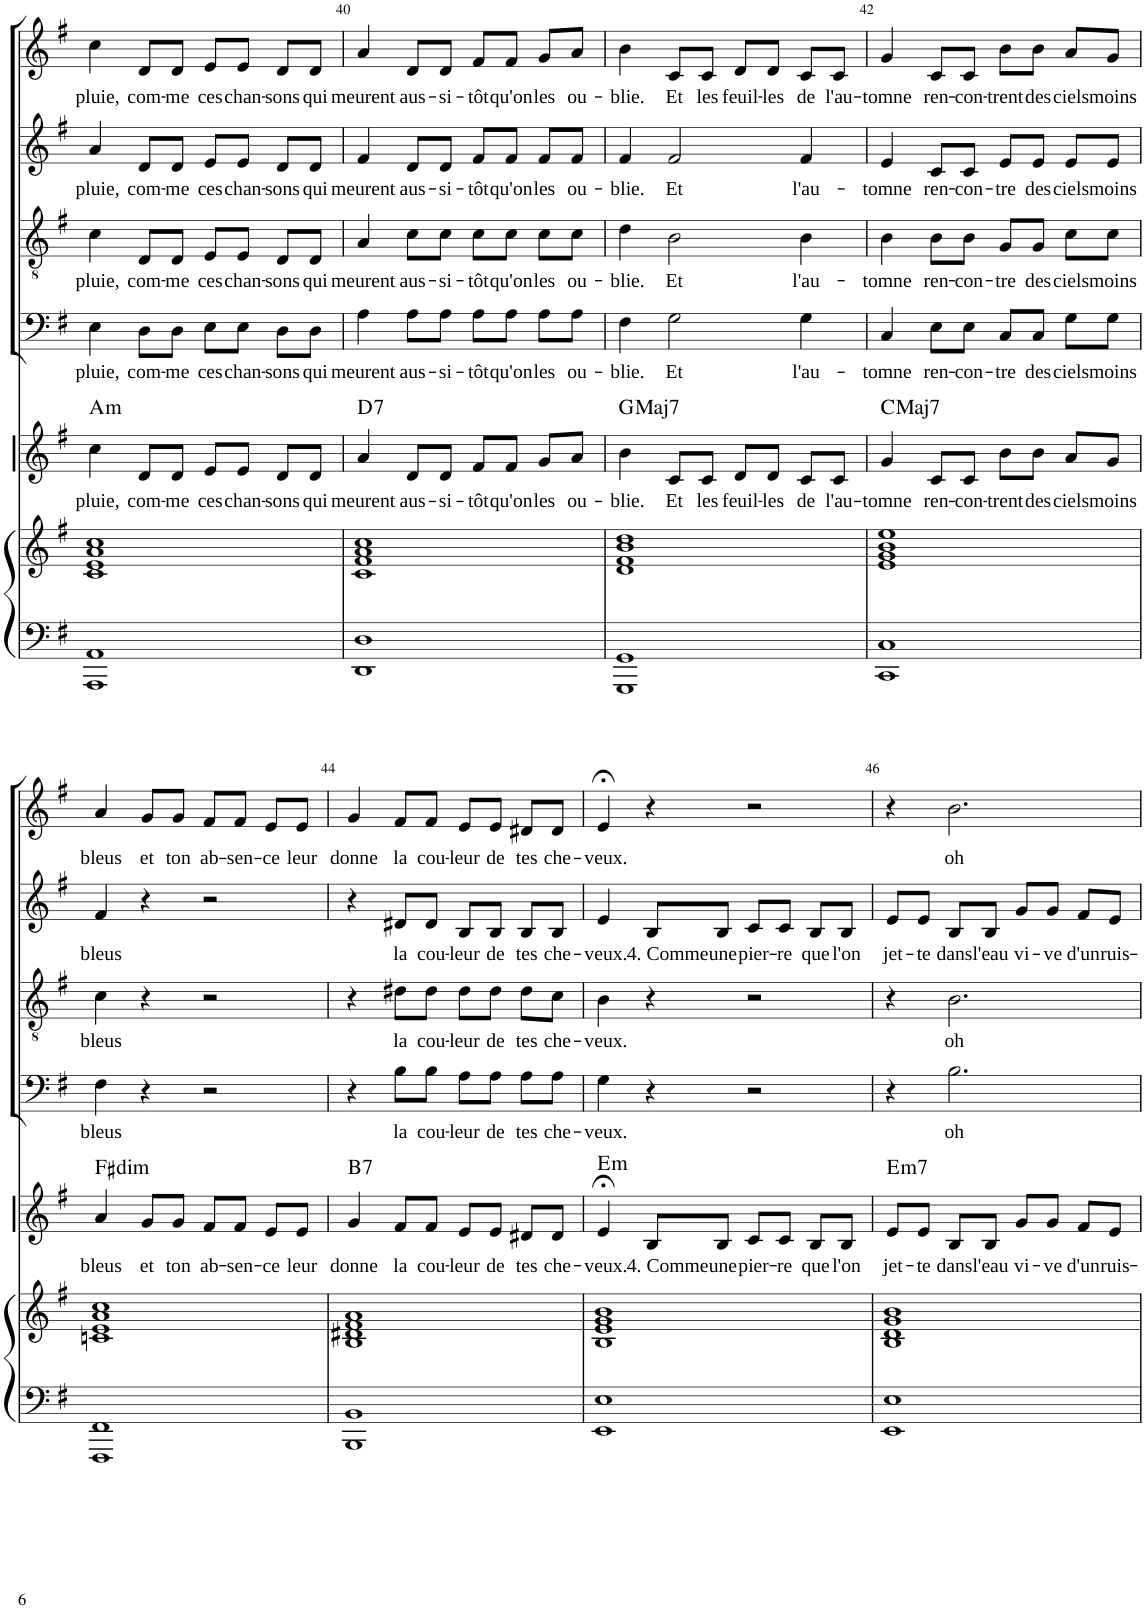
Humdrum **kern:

**kern	**kern	**kern	**text	**harte	**kern	**text	**kern	**text	**kern	**text	**kern	**text
*part6	*part6	*part5	*part5	*part5	*part4	*part4	*part3	*part3	*part2	*part2	*part1	*part1
*staff7	*staff6	*staff5	*staff5	*	*staff4	*staff4	*staff3	*staff3	*staff2	*staff2	*staff1	*staff1
*I"Piano	*	*I"Voix	*	*	*I"Bass	*	*I"Ténor	*	*I"Alto	*	*I"Soprano	*
*I'Pno	*	*	*	*	*	*	*	*	*	*	*	*
!!LO:PB:g=z
*clefF4	*clefG2	*clefG2	*	*	*clefF4	*	*clefGv2	*	*clefG2	*	*clefG2	*
*k[f#]	*k[f#]	*k[f#]	*	*	*k[f#]	*	*k[f#]	*	*k[f#]	*	*k[f#]	*
*M4/4	*M4/4	*M4/4	*	*	*M4/4	*	*M4/4	*	*M4/4	*	*M4/4	*
=39	=39	=39	=39	=39	=39	=39	=39	=39	=39	=39	=39	=39
!	!	!	!LO:LY:b	!LO:H:kt=m	!	!LO:LY:b	!	!LO:LY:b	!	!LO:LY:b	!	!LO:LY:b
1AAA 1AA	1c 1e 1a 1cc	4cc\	pluie,	A:min	4E\	pluie,	4c\	pluie,	4a/	pluie,	4cc\	pluie,
!	!	!	!LO:LY:b	!	!	!LO:LY:b	!	!LO:LY:b	!	!LO:LY:b	!	!LO:LY:b
.	.	8d/L	com-	.	8D\L	com-	8D/L	com-	8d/L	com-	8d/L	com-
!	!	!	!LO:LY:b	!	!	!LO:LY:b	!	!LO:LY:b	!	!LO:LY:b	!	!LO:LY:b
.	.	8d/J	-me	.	8D\J	-me	8D/J	-me	8d/J	-me	8d/J	-me
!	!	!	!LO:LY:b	!	!	!LO:LY:b	!	!LO:LY:b	!	!LO:LY:b	!	!LO:LY:b
.	.	8e/L	ces	.	8E\L	ces	8E/L	ces	8e/L	ces	8e/L	ces
!	!	!	!LO:LY:b	!	!	!LO:LY:b	!	!LO:LY:b	!	!LO:LY:b	!	!LO:LY:b
.	.	8e/J	chan-	.	8E\J	chan-	8E/J	chan-	8e/J	chan-	8e/J	chan-
!	!	!	!LO:LY:b	!	!	!LO:LY:b	!	!LO:LY:b	!	!LO:LY:b	!	!LO:LY:b
.	.	8d/L	-sons	.	8D\L	-sons	8D/L	-sons	8d/L	-sons	8d/L	-sons
!	!	!	!LO:LY:b	!	!	!LO:LY:b	!	!LO:LY:b	!	!LO:LY:b	!	!LO:LY:b
.	.	8d/J	qui	.	8D\J	qui	8D/J	qui	8d/J	qui	8d/J	qui
=40	=40	=40	=40	=40	=40	=40	=40	=40	=40	=40	=40	=40
!	!	!	!LO:LY:b	!LO:H:kt=7	!	!LO:LY:b	!	!LO:LY:b	!	!LO:LY:b	!	!LO:LY:b
1DD 1D	1c 1f# 1a 1cc	4a/	meurent	D:7	4A\	meurent	4A/	meurent	4f#/	meurent	4a/	meurent
!	!	!	!LO:LY:b	!	!	!LO:LY:b	!	!LO:LY:b	!	!LO:LY:b	!	!LO:LY:b
.	.	8d/L	aus-	.	8A\L	aus-	8c\L	aus-	8d/L	aus-	8d/L	aus-
!	!	!	!LO:LY:b	!	!	!LO:LY:b	!	!LO:LY:b	!	!LO:LY:b	!	!LO:LY:b
.	.	8d/J	-si-	.	8A\J	-si-	8c\J	-si-	8d/J	-si-	8d/J	-si-
!	!	!	!LO:LY:b	!	!	!LO:LY:b	!	!LO:LY:b	!	!LO:LY:b	!	!LO:LY:b
.	.	8f#/L	-tôt	.	8A\L	-tôt	8c\L	-tôt	8f#/L	-tôt	8f#/L	-tôt
!	!	!	!LO:LY:b	!	!	!LO:LY:b	!	!LO:LY:b	!	!LO:LY:b	!	!LO:LY:b
.	.	8f#/J	qu'on	.	8A\J	qu'on	8c\J	qu'on	8f#/J	qu'on	8f#/J	qu'on
!	!	!	!LO:LY:b	!	!	!LO:LY:b	!	!LO:LY:b	!	!LO:LY:b	!	!LO:LY:b
.	.	8g/L	les	.	8A\L	les	8c\L	les	8f#/L	les	8g/L	les
!	!	!	!LO:LY:b	!	!	!LO:LY:b	!	!LO:LY:b	!	!LO:LY:b	!	!LO:LY:b
.	.	8a/J	ou-	.	8A\J	ou-	8c\J	ou-	8f#/J	ou-	8a/J	ou-
=41	=41	=41	=41	=41	=41	=41	=41	=41	=41	=41	=41	=41
!	!	!	!LO:LY:b	!LO:H:kt=Maj7	!	!LO:LY:b	!	!LO:LY:b	!	!LO:LY:b	!	!LO:LY:b
1GGG 1GG	1d 1f# 1b 1dd	4b\	-blie.	G:maj7	4F#\	-blie.	4d\	-blie.	4f#/	-blie.	4b\	-blie.
!	!	!	!LO:LY:b	!	!	!LO:LY:b	!	!LO:LY:b	!	!LO:LY:b	!	!LO:LY:b
.	.	8c/L	Et	.	2G\	Et	2B\	Et	2f#/	Et	8c/L	Et
!	!	!	!LO:LY:b	!	!	!	!	!	!	!	!	!LO:LY:b
.	.	8c/J	les	.	.	.	.	.	.	.	8c/J	les
!	!	!	!LO:LY:b	!	!	!	!	!	!	!	!	!LO:LY:b
.	.	8d/L	feuil-	.	.	.	.	.	.	.	8d/L	feuil-
!	!	!	!LO:LY:b	!	!	!	!	!	!	!	!	!LO:LY:b
.	.	8d/J	-les	.	.	.	.	.	.	.	8d/J	-les
!	!	!	!LO:LY:b	!	!	!LO:LY:b	!	!LO:LY:b	!	!LO:LY:b	!	!LO:LY:b
.	.	8c/L	de	.	4G\	l'au-	4B\	l'au-	4f#/	l'au-	8c/L	de
!	!	!	!LO:LY:b	!	!	!	!	!	!	!	!	!LO:LY:b
.	.	8c/J	l'au-	.	.	.	.	.	.	.	8c/J	l'au-
=42	=42	=42	=42	=42	=42	=42	=42	=42	=42	=42	=42	=42
!	!	!	!LO:LY:b	!LO:H:kt=Maj7	!	!LO:LY:b	!	!LO:LY:b	!	!LO:LY:b	!	!LO:LY:b
1CC 1C	1e 1g 1b 1ee	4g/	-tomne	C:maj7	4C/	-tomne	4B\	-tomne	4e/	-tomne	4g/	-tomne
!	!	!	!LO:LY:b	!	!	!LO:LY:b	!	!LO:LY:b	!	!LO:LY:b	!	!LO:LY:b
.	.	8c/L	ren-	.	8E\L	ren-	8B\L	ren-	8c/L	ren-	8c/L	ren-
!	!	!	!LO:LY:b	!	!	!LO:LY:b	!	!LO:LY:b	!	!LO:LY:b	!	!LO:LY:b
.	.	8c/J	-con-	.	8E\J	-con-	8B\J	-con-	8c/J	-con-	8c/J	-con-
!	!	!	!LO:LY:b	!	!	!LO:LY:b	!	!LO:LY:b	!	!LO:LY:b	!	!LO:LY:b
.	.	8b\L	-trent	.	8C/L	-tre	8G/L	-tre	8e/L	-tre	8b\L	-trent
!	!	!	!LO:LY:b	!	!	!LO:LY:b	!	!LO:LY:b	!	!LO:LY:b	!	!LO:LY:b
.	.	8b\J	des	.	8C/J	des	8G/J	des	8e/J	des	8b\J	des
!	!	!	!LO:LY:b	!	!	!LO:LY:b	!	!LO:LY:b	!	!LO:LY:b	!	!LO:LY:b
.	.	8a/L	ciels	.	8G\L	ciels	8c\L	ciels	8e/L	ciels	8a/L	ciels
!	!	!	!LO:LY:b	!	!	!LO:LY:b	!	!LO:LY:b	!	!LO:LY:b	!	!LO:LY:b
.	.	8g/J	moins	.	8G\J	moins	8c\J	moins	8e/J	moins	8g/J	moins
!!LO:LB:g=z
=43	=43	=43	=43	=43	=43	=43	=43	=43	=43	=43	=43	=43
!	!	!	!LO:LY:b	!LO:H:kt=dim	!	!LO:LY:b	!	!LO:LY:b	!	!LO:LY:b	!	!LO:LY:b
1FFF# 1FF#	1cn 1e 1a 1cc	4a/	bleus	F#:dim	4F#\	bleus	4c\	bleus	4f#/	bleus	4a/	bleus
!	!	!	!LO:LY:b	!	!	!	!	!	!	!	!	!LO:LY:b
.	.	8g/L	et	.	4r	.	4r	.	4r	.	8g/L	et
!	!	!	!LO:LY:b	!	!	!	!	!	!	!	!	!LO:LY:b
.	.	8g/J	ton	.	.	.	.	.	.	.	8g/J	ton
!	!	!	!LO:LY:b	!	!	!	!	!	!	!	!	!LO:LY:b
.	.	8f#/L	ab-	.	2r	.	2r	.	2r	.	8f#/L	ab-
!	!	!	!LO:LY:b	!	!	!	!	!	!	!	!	!LO:LY:b
.	.	8f#/J	-sen-	.	.	.	.	.	.	.	8f#/J	-sen-
!	!	!	!LO:LY:b	!	!	!	!	!	!	!	!	!LO:LY:b
.	.	8e/L	-ce	.	.	.	.	.	.	.	8e/L	-ce
!	!	!	!LO:LY:b	!	!	!	!	!	!	!	!	!LO:LY:b
.	.	8e/J	leur	.	.	.	.	.	.	.	8e/J	leur
=44	=44	=44	=44	=44	=44	=44	=44	=44	=44	=44	=44	=44
!	!	!	!LO:LY:b	!LO:H:kt=7	!	!	!	!	!	!	!	!LO:LY:b
1BBB 1BB	1B 1d#X 1f# 1a	4g/	donne	B:7	4r	.	4r	.	4r	.	4g/	donne
!	!	!	!LO:LY:b	!	!	!LO:LY:b	!	!LO:LY:b	!	!LO:LY:b	!	!LO:LY:b
.	.	8f#/L	la	.	8B\L	la	8d#X\L	la	8d#X/L	la	8f#/L	la
!	!	!	!LO:LY:b	!	!	!LO:LY:b	!	!LO:LY:b	!	!LO:LY:b	!	!LO:LY:b
.	.	8f#/J	cou-	.	8B\J	cou-	8d#\J	cou-	8d#/J	cou-	8f#/J	cou-
!	!	!	!LO:LY:b	!	!	!LO:LY:b	!	!LO:LY:b	!	!LO:LY:b	!	!LO:LY:b
.	.	8e/L	-leur	.	8A\L	-leur	8d#\L	-leur	8B/L	-leur	8e/L	-leur
!	!	!	!LO:LY:b	!	!	!LO:LY:b	!	!LO:LY:b	!	!LO:LY:b	!	!LO:LY:b
.	.	8e/J	de	.	8A\J	de	8d#\J	de	8B/J	de	8e/J	de
!	!	!	!LO:LY:b	!	!	!LO:LY:b	!	!LO:LY:b	!	!LO:LY:b	!	!LO:LY:b
.	.	8d#X/L	tes	.	8A\L	tes	8d#\L	tes	8B/L	tes	8d#X/L	tes
!	!	!	!LO:LY:b	!	!	!LO:LY:b	!	!LO:LY:b	!	!LO:LY:b	!	!LO:LY:b
.	.	8d#/J	che-	.	8A\J	che-	8c\J	che-	8B/J	che-	8d#/J	che-
=45	=45	=45	=45	=45	=45	=45	=45	=45	=45	=45	=45	=45
!	!	!	!LO:LY:b	!LO:H:kt=m	!	!LO:LY:b	!	!LO:LY:b	!	!LO:LY:b	!	!LO:LY:b
1EE 1E	1B 1e 1g 1b	4e;</	-veux.	E:min	4G\	-veux.	4B\	-veux.	4e/	-veux.	4e;</	-veux.
!	!	!	!LO:LY:b	!	!	!	!	!	!	!LO:LY:b	!	!
.	.	8B/L	4. Comme	.	4r	.	4r	.	8B/L	4. Comme	4r	.
!	!	!	!LO:LY:b	!	!	!	!	!	!	!LO:LY:b	!	!
.	.	8B/J	une	.	.	.	.	.	8B/J	une	.	.
!	!	!	!LO:LY:b	!	!	!	!	!	!	!LO:LY:b	!	!
.	.	8c/L	pier-	.	2r	.	2r	.	8c/L	pier-	2r	.
!	!	!	!LO:LY:b	!	!	!	!	!	!	!LO:LY:b	!	!
.	.	8c/J	-re	.	.	.	.	.	8c/J	-re	.	.
!	!	!	!LO:LY:b	!	!	!	!	!	!	!LO:LY:b	!	!
.	.	8B/L	que	.	.	.	.	.	8B/L	que	.	.
!	!	!	!LO:LY:b	!	!	!	!	!	!	!LO:LY:b	!	!
.	.	8B/J	l'on	.	.	.	.	.	8B/J	l'on	.	.
=46	=46	=46	=46	=46	=46	=46	=46	=46	=46	=46	=46	=46
!	!	!	!LO:LY:b	!LO:H:kt=m7	!	!	!	!	!	!LO:LY:b	!	!
1EE 1E	1B 1d 1g 1b	8e/L	jet-	E:min7	4r	.	4r	.	8e/L	jet-	4r	.
!	!	!	!LO:LY:b	!	!	!	!	!	!	!LO:LY:b	!	!
.	.	8e/J	-te	.	.	.	.	.	8e/J	-te	.	.
!	!	!	!LO:LY:b	!	!	!LO:LY:b	!	!LO:LY:b	!	!LO:LY:b	!	!LO:LY:b
.	.	8B/L	dans	.	2.B\	oh	2.B\	oh	8B/L	dans	2.b\	oh
!	!	!	!LO:LY:b	!	!	!	!	!	!	!LO:LY:b	!	!
.	.	8B/J	l'eau	.	.	.	.	.	8B/J	l'eau	.	.
!	!	!	!LO:LY:b	!	!	!	!	!	!	!LO:LY:b	!	!
.	.	8g/L	vi-	.	.	.	.	.	8g/L	vi-	.	.
!	!	!	!LO:LY:b	!	!	!	!	!	!	!LO:LY:b	!	!
.	.	8g/J	-ve	.	.	.	.	.	8g/J	-ve	.	.
!	!	!	!LO:LY:b	!	!	!	!	!	!	!LO:LY:b	!	!
.	.	8f#/L	d'un	.	.	.	.	.	8f#/L	d'un	.	.
!	!	!	!LO:LY:b	!	!	!	!	!	!	!LO:LY:b	!	!
.	.	8e/J	ruis-	.	.	.	.	.	8e/J	ruis-	.	.
=	=	=	=	=	=	=	=	=	=	=	=	=
*-	*-	*-	*-	*-	*-	*-	*-	*-	*-	*-	*-	*-
